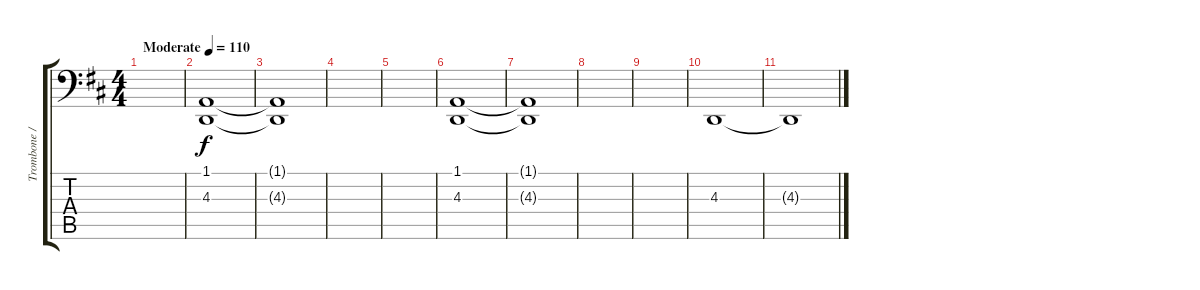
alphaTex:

\track ("Trombone /Tuba" "Trombone /") {instrument trombone}
\staff {score tabs}
\tuning (Ab2 Eb2 Bb1 F1 C1 F0) {hide}
\ts (4 4)
\tempo (110 "Moderate")
\clef f4
\ks d
|
(1.1 4.3).1 |
(1.1{t} 4.3{t}).1 |
|
|
(1.1 4.3).1 |
(1.1{t} 4.3{t}).1 |
|
|
4.3.1 |
4.3{t}.1
